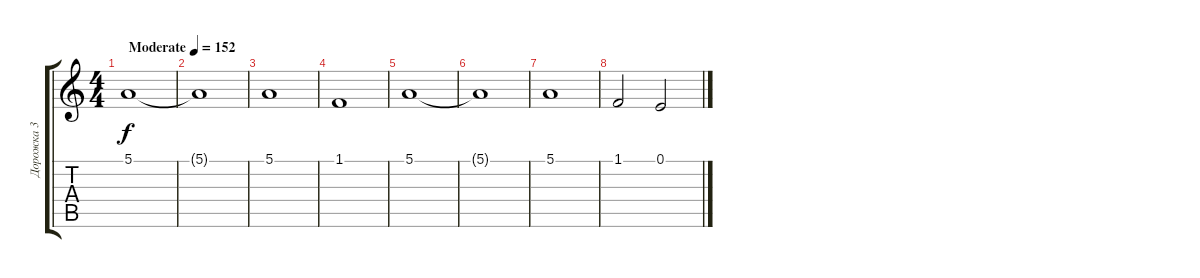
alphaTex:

\track ("Дорожка 3" "Дорожка 3") {instrument piccolo}
\staff {score tabs}
\tuning (E4 B3 G3 D3 A2 E2) {hide}
\ts (4 4)
\tempo (152 "Moderate")
\clef g2
\ks c
5.1.1{dy f instrument piccolo} |
5.1{t}.1 |
5.1.1 |
1.1.1 |
5.1.1 |
5.1{t}.1 |
5.1.1 |
1.1.2 0.1.2
